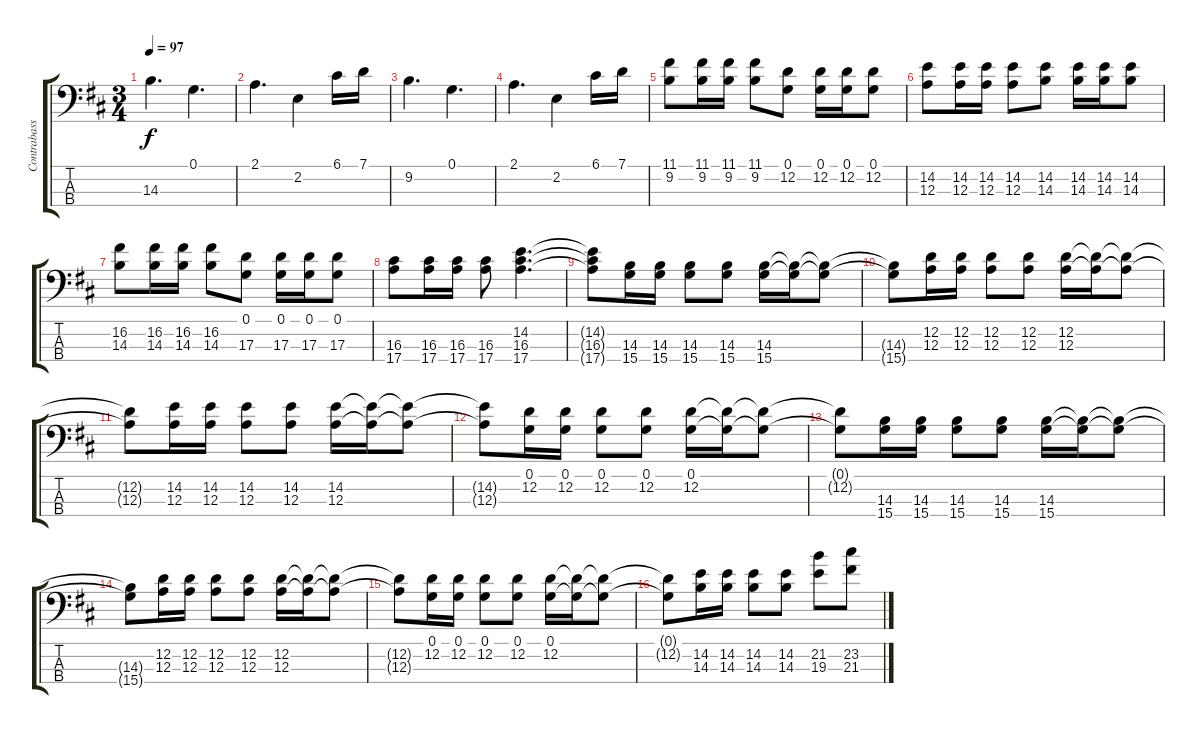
\track ("Contrabass" "Contrabass") {instrument contrabass}
\staff {score tabs}
\tuning (G2 D2 A1 E1) {hide}
\ts (3 4)
\tempo 97
\clef f4
\ks d
14.3.4{d dy f} 0.1.4{d} |
2.1.4{d} 2.2.4 6.1.16 7.1.16 |
9.2.4{d} 0.1.4{d} |
2.1.4{d} 2.2.4 6.1.16 7.1.16 |
(11.1 9.2).8 (11.1 9.2).16 (11.1 9.2).16 (11.1 9.2).8 (0.1 12.2).8 (0.1 12.2).16 (0.1 12.2).16 (0.1 12.2).8 |
(14.2 12.3).8 (14.2 12.3).16 (14.2 12.3).16 (14.2 12.3).8 (14.2 14.3).8 (14.2 14.3).16 (14.2 14.3).16 (14.2 14.3).8 |
(16.2 14.3).8 (16.2 14.3).16 (16.2 14.3).16 (16.2 14.3).8 (0.1 17.3).8 (0.1 17.3).16 (0.1 17.3).16 (0.1 17.3).8 |
(16.3 17.4).8 (16.3 17.4).16 (16.3 17.4).16 (16.3 17.4).8 (14.2 16.3 17.4).4{d} |
(14.2{t} 16.3{t} 17.4{t}).8 (14.3 15.4).16 (14.3 15.4).16 (14.3 15.4).8 (14.3 15.4).8 (14.3 15.4).16 (14.3{t} 15.4{t}).16 (14.3{t} 15.4{t}).8 |
(14.3{t} 15.4{t}).8 (12.2 12.3).16 (12.2 12.3).16 (12.2 12.3).8 (12.2 12.3).8 (12.2 12.3).16 (12.2{t} 12.3{t}).16 (12.2{t} 12.3{t}).8 |
(12.2{t} 12.3{t}).8 (14.2 12.3).16 (14.2 12.3).16 (14.2 12.3).8 (14.2 12.3).8 (14.2 12.3).16 (14.2{t} 12.3{t}).16 (14.2{t} 12.3{t}).8 |
(14.2{t} 12.3{t}).8 (0.1 12.2).16 (0.1 12.2).16 (0.1 12.2).8 (0.1 12.2).8 (0.1 12.2).16 (0.1{t} 12.2{t}).16 (0.1{t} 12.2{t}).8 |
(0.1{t} 12.2{t}).8 (14.3 15.4).16 (14.3 15.4).16 (14.3 15.4).8 (14.3 15.4).8 (14.3 15.4).16 (14.3{t} 15.4{t}).16 (14.3{t} 15.4{t}).8 |
(14.3{t} 15.4{t}).8 (12.2 12.3).16 (12.2 12.3).16 (12.2 12.3).8 (12.2 12.3).8 (12.2 12.3).16 (12.2{t} 12.3{t}).16 (12.2{t} 12.3{t}).8 |
(12.2{t} 12.3{t}).8 (0.1 12.2).16 (0.1 12.2).16 (0.1 12.2).8 (0.1 12.2).8 (0.1 12.2).16 (0.1{t} 12.2{t}).16 (0.1{t} 12.2{t}).8 |
(0.1{t} 12.2{t}).8 (14.2 14.3).16 (14.2 14.3).16 (14.2 14.3).8 (14.2 14.3).8 (21.2 19.3).8 (23.2 21.3).8
